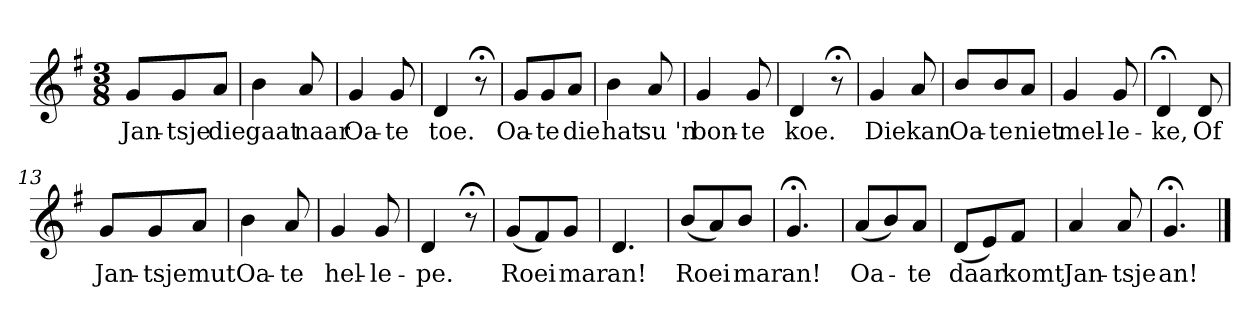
**kern	**text
*part1	*part1
*staff1	*staff1
*k[f#]	*
*G:	*
*M3/8	*
*MM120	*
=1	=1
8gL	Jan-
8g	-tsje
8aJ	die
=2	=2
4b	gaat
8a	naar
=3	=3
4g	Oa-
8g	-te
=4	=4
4d	toe.
8r;<	.
=5	=5
8gL	Oa-
8g	-te
8aJ	die
=6	=6
4b	hat
8a	su 'n
=7	=7
4g	bon-
8g	-te
=8	=8
4d	koe.
8r;<	.
=9	=9
4g	Die
8a	kan
=10	=10
8bL	Oa-
8b	-te
8aJ	niet
=11	=11
4g	mel-
8g	-le-
=12	=12
4d;<	-ke,
8d	Of
=13	=13
8gL	Jan-
8g	-tsje
8aJ	mut
=14	=14
4b	Oa-
8a	-te
=15	=15
4g	hel-
8g	-le-
=16	=16
4d	-pe.
8r;<	.
=17	=17
(8gL	Roei
8f#)	.
8gJ	mar
=18	=18
4.d	an!
=19	=19
(8bL	Roei
8a)	.
8bJ	mar
=20	=20
4.g;<	an!
=21	=21
(8aL	Oa-
8b)	.
8aJ	-te
=22	=22
(8dL	daar
8e)	.
8f#J	komt
=23	=23
4a	Jan-
8a	-tsje
=24	=24
4.g;<	an!
==	==
*-	*-
